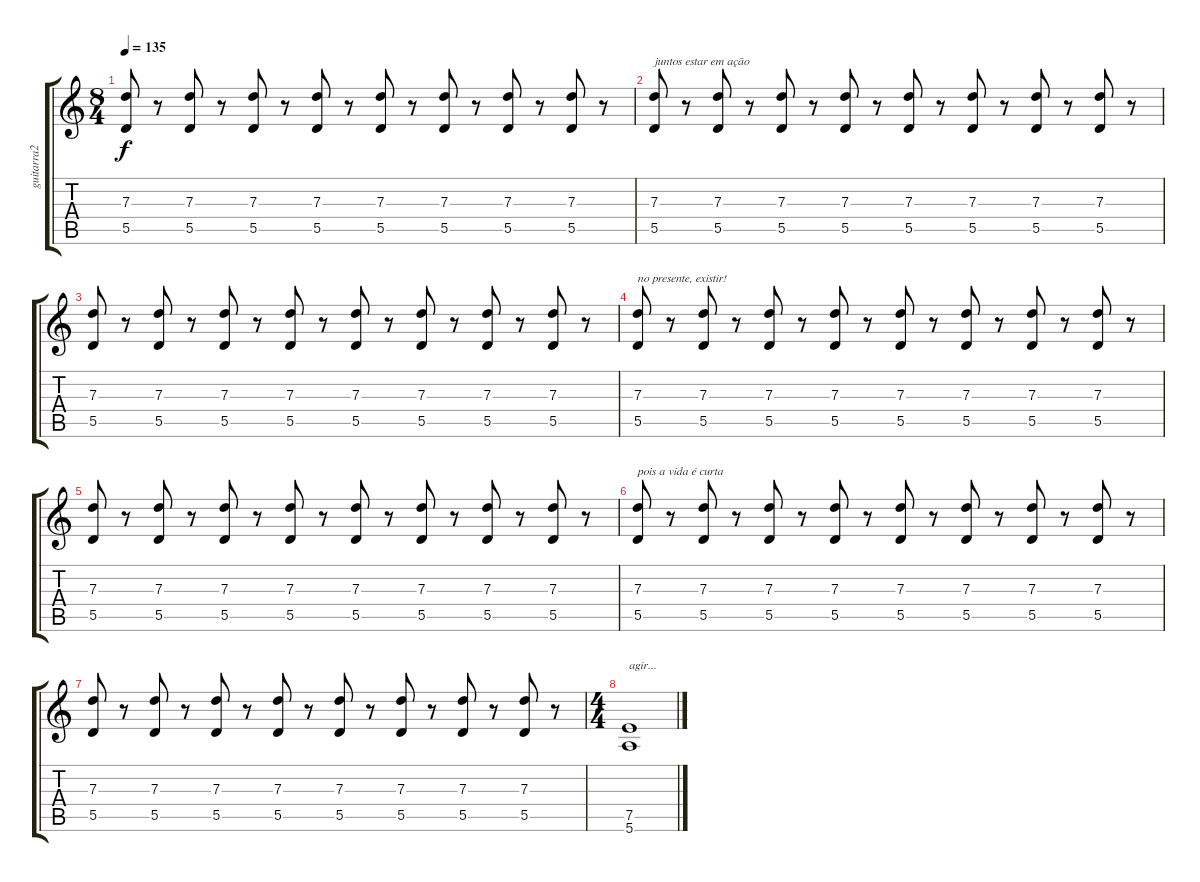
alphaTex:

\track ("guitarra2" "guitarra2") {instrument overdrivenguitar}
\staff {score tabs}
\tuning (E4 B3 G3 D3 A2 E2) {hide}
\ts (8 4)
\tempo 135
\clef g2
\ks c
(7.3 5.5).8{dy f} r.8 (7.3 5.5).8 r.8 (7.3 5.5).8 r.8 (7.3 5.5).8 r.8 (7.3 5.5).8 r.8 (7.3 5.5).8 r.8 (7.3 5.5).8 r.8 (7.3 5.5).8 r.8 |
(7.3 5.5).8{txt "juntos estar em ação"} r.8 (7.3 5.5).8 r.8 (7.3 5.5).8 r.8 (7.3 5.5).8 r.8 (7.3 5.5).8 r.8 (7.3 5.5).8 r.8 (7.3 5.5).8 r.8 (7.3 5.5).8 r.8 |
(7.3 5.5).8 r.8 (7.3 5.5).8 r.8 (7.3 5.5).8 r.8 (7.3 5.5).8 r.8 (7.3 5.5).8 r.8 (7.3 5.5).8 r.8 (7.3 5.5).8 r.8 (7.3 5.5).8 r.8 |
(7.3 5.5).8{txt "no presente, existir!"} r.8 (7.3 5.5).8 r.8 (7.3 5.5).8 r.8 (7.3 5.5).8 r.8 (7.3 5.5).8 r.8 (7.3 5.5).8 r.8 (7.3 5.5).8 r.8 (7.3 5.5).8 r.8 |
(7.3 5.5).8 r.8 (7.3 5.5).8 r.8 (7.3 5.5).8 r.8 (7.3 5.5).8 r.8 (7.3 5.5).8 r.8 (7.3 5.5).8 r.8 (7.3 5.5).8 r.8 (7.3 5.5).8 r.8 |
(7.3 5.5).8{txt "pois a vida é curta"} r.8 (7.3 5.5).8 r.8 (7.3 5.5).8 r.8 (7.3 5.5).8 r.8 (7.3 5.5).8 r.8 (7.3 5.5).8 r.8 (7.3 5.5).8 r.8 (7.3 5.5).8 r.8 |
(7.3 5.5).8 r.8 (7.3 5.5).8 r.8 (7.3 5.5).8 r.8 (7.3 5.5).8 r.8 (7.3 5.5).8 r.8 (7.3 5.5).8 r.8 (7.3 5.5).8 r.8 (7.3 5.5).8 r.8 |
\ts (4 4)
(7.5 5.6).1{txt "agir..."}
